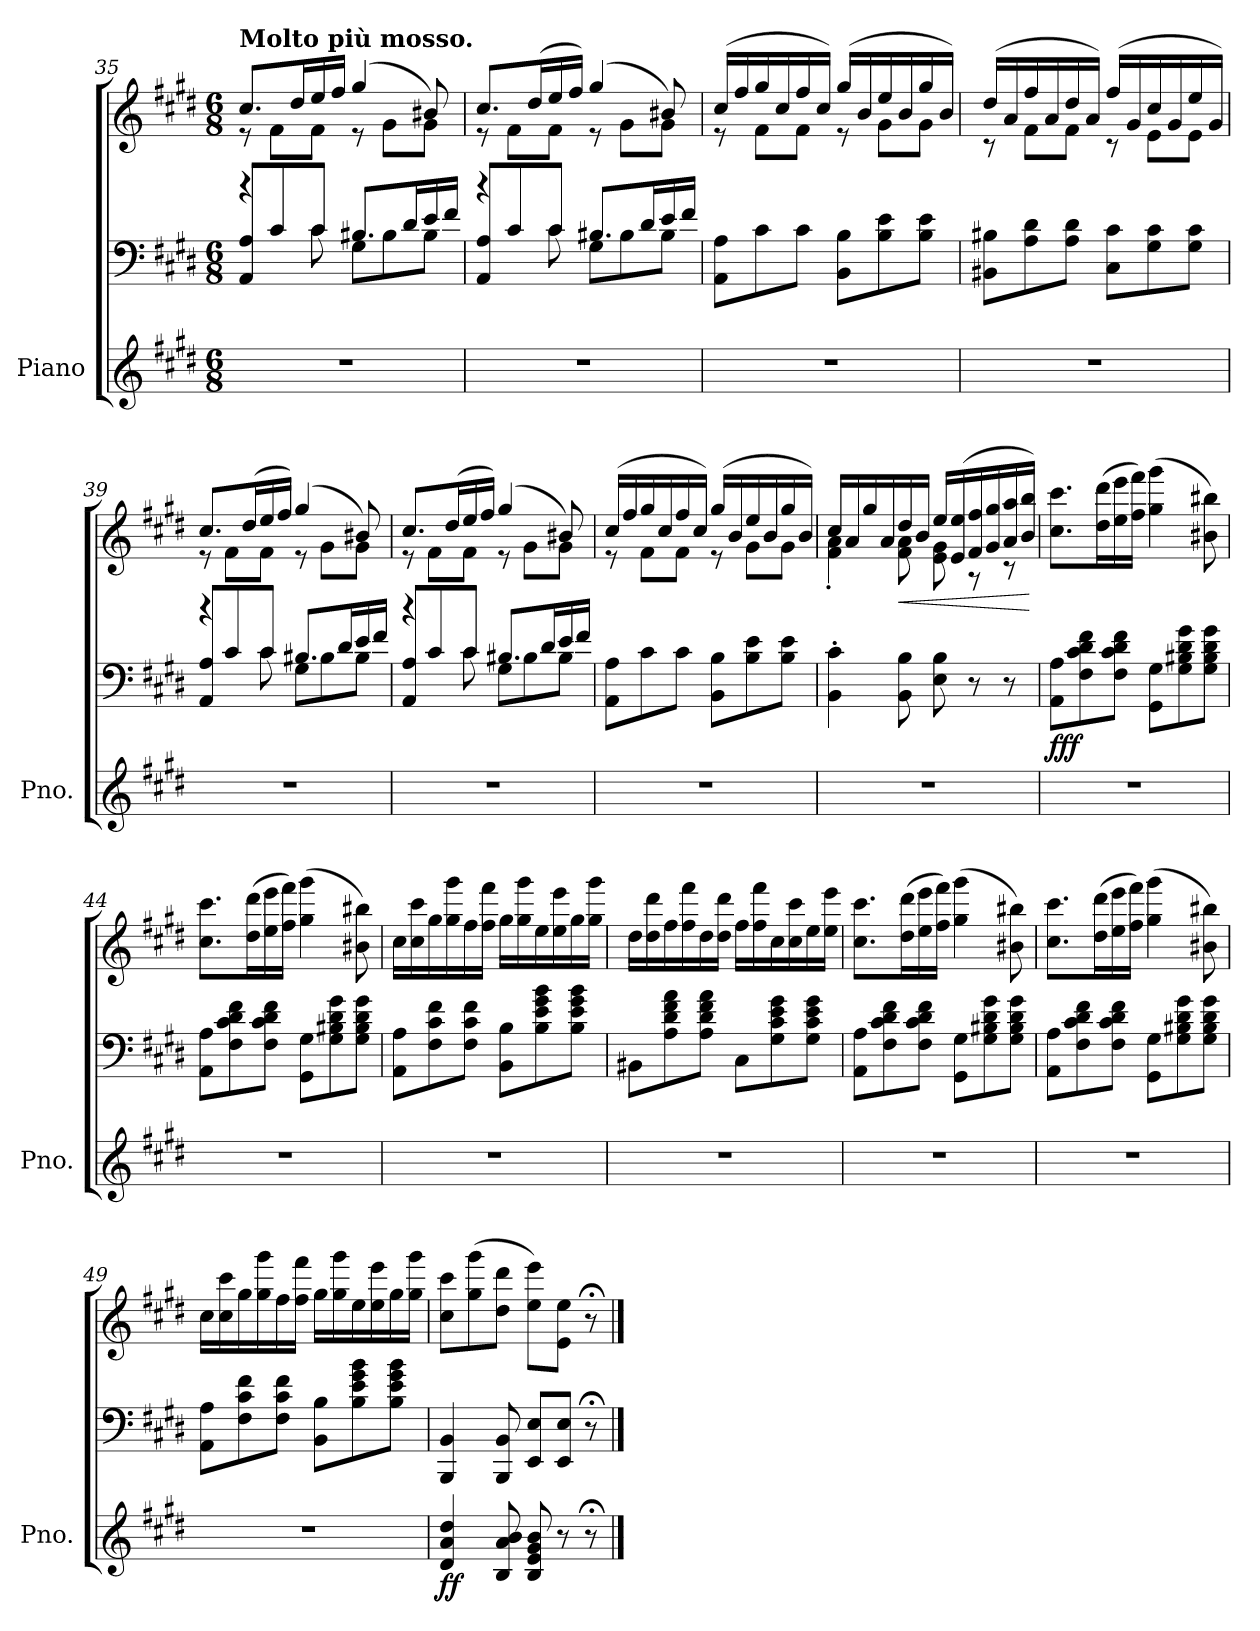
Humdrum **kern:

**kern	**kern	**kern	**dynam
*part1	*part1	*part1	*part1
*staff3	*staff2	*staff1	*staff1/2/3
*I"Piano	*	*	*
*I'Pno.	*	*	*
*clefG2	*clefF4	*clefG2	*
*k[f#c#g#d#]	*k[f#c#g#d#]	*k[f#c#g#d#]	*
*M6/8	*M6/8	*M6/8	*
*MM104	*MM104	*MM104	*
=35	=35	=35	=35
*	*^	*^	*
!	!	!	!LO:TX:a:B:t=Molto più mosso.	!	!
2.r	8AA/ 8A/L	4rdd	8.cc#/L	8r	.
.	8c#/	.	.	8f#\L	.
.	.	.	16dd#/L	.	.
.	8c#/J	8c#\	16ee/	8f#\J	.
.	.	.	16ff#/JJ	.	.
.	8G#'\L	8.B#X/L	(>4gg#/	8r	.
.	8B#\	.	.	8g#\L	.
.	.	16d#/L	.	.	.
.	8B#\J	16e/	8b#X/)	8g#\J	.
.	.	16f#/JJ	.	.	.
=36	=36	=36	=36	=36	=36
2.r	8AA/ 8A/L	4rdd	8.cc#/L	8r	.
.	8c#/	.	.	8f#\L	.
.	.	.	(>16dd#/L	.	.
.	8c#/J	8c#\	16ee/	8f#\J	.
.	.	.	16ff#/JJ)	.	.
.	8G#'\L	8.B#X/L	(>4gg#/	8r	.
.	8B#\	.	.	8g#\L	.
.	.	16d#/L	.	.	.
.	8B#\J	16e/	8b#X/)	8g#\J	.
.	.	16f#/JJ	.	.	.
*	*v	*v	*	*	*
=37	=37	=37	=37	=37
2.r	8AA\ 8A\L	(>16cc#/LL	8r	.
.	.	16ff#/	.	.
.	8c#\	16gg#/	8f#\L	.
.	.	16cc#/	.	.
.	8c#\J	16ff#/	8f#\J	.
.	.	16cc#/JJ)	.	.
.	8BB\ 8B\L	(>16gg#/LL	8r	.
.	.	16b/	.	.
.	8B\ 8e\	16ee/	8g#\L	.
.	.	16b/	.	.
.	8B\ 8e\J	16gg#/	8g#\J	.
.	.	16b/JJ)	.	.
=38	=38	=38	=38	=38
2.r	8BB#X\ 8B#X\L	(>16dd#/LL	8r	.
.	.	16a/	.	.
.	8A\ 8d#\	16ff#/	8f#\L	.
.	.	16a/	.	.
.	8A\ 8d#\J	16dd#/	8f#\J	.
.	.	16a/JJ)	.	.
.	8C#\ 8c#\L	(>16ff#/LL	8r	.
.	.	16g#/	.	.
.	8G#\ 8c#\	16cc#/	8e\L	.
.	.	16g#/	.	.
.	8G#\ 8c#\J	16ee/	8e\J	.
.	.	16g#/JJ)	.	.
!!LO:LB:g=z	!!
=39	=39	=39	=39	=39
*	*^	*	*	*
2.r	8AA/ 8A/L	4rdd	8.cc#/L	8r	.
.	8c#/	.	.	8f#\L	.
.	.	.	(>16dd#/L	.	.
.	8c#/J	8c#\	16ee/	8f#\J	.
.	.	.	16ff#/JJ)	.	.
.	8G#'\L	8.B#X/L	(>4gg#/	8r	.
.	8B#\	.	.	8g#\L	.
.	.	16d#/L	.	.	.
.	8B#\J	16e/	8b#X/)	8g#\J	.
.	.	16f#/JJ	.	.	.
=40	=40	=40	=40	=40	=40
2.r	8AA/ 8A/L	4rdd	8.cc#/L	8r	.
.	8c#/	.	.	8f#\L	.
.	.	.	(>16dd#/L	.	.
.	8c#/J	8c#\	16ee/	8f#\J	.
.	.	.	16ff#/JJ)	.	.
.	8G#'\L	8.B#X/L	(>4gg#/	8r	.
.	8B#\	.	.	8g#\L	.
.	.	16d#/L	.	.	.
.	8B#\J	16e/	8b#X/)	8g#\J	.
.	.	16f#/JJ	.	.	.
*	*v	*v	*	*	*
=41	=41	=41	=41	=41
2.r	8AA\ 8A\L	(>16cc#/LL	8r	.
.	.	16ff#/	.	.
.	8c#\	16gg#/	8f#\L	.
.	.	16cc#/	.	.
.	8c#\J	16ff#/	8f#\J	.
.	.	16cc#/JJ)	.	.
.	8BB\ 8B\L	(>16gg#/LL	8r	.
.	.	16b/	.	.
.	8B\ 8e\	16ee/	8g#\L	.
.	.	16b/	.	.
.	8B\ 8e\J	16gg#/	8g#\J	.
.	.	16b/JJ)	.	.
=42	=42	=42	=42	=42
2.r	4BB\' 4c#\'	16cc#/LL	4f#\' 4a\'	.
.	.	16a/	.	.
.	.	16gg#/	.	.
.	.	16a/	.	.
!	!	!	!	!LO:HP:b
.	8BB\ 8B\	16dd#/	8f#\ 8a\	<
.	.	16b/JJ	.	.
.	8E\ 8B\	16ee/LL	8e\ 8g#\	.
.	.	(>16e/ 16ee/	.	.
.	8r	16f#/ 16ff#/	8r	.
.	.	16g#/ 16gg#/	.	.
.	8r	16a/ 16aa/	8r	.
.	.	16b/ 16bb/JJ)	.	.
*	*	*v	*v	*
.	.	.	[
=43	=43	=43	=43
!	!	!	!LO:DY:b=2
!	!	!	!LO:DY:n=1:b
2.r	8AA\ 8A\L	8.cc#\ 8.ccc#\L	f ff
.	8F#\ 8c#\ 8d#\ 8f#\	.	.
.	.	(>16dd#\ 16ddd#\L	.
.	8F#\ 8c#\ 8d#\ 8f#\J	16ee\ 16eee\	.
.	.	16ff#\ 16fff#\JJ)	.
.	8GG#\ 8G#\L	(>4gg#\ 4ggg#\	.
.	8G#\ 8B#X\ 8d#\ 8g#\	.	.
.	8G#\ 8B#\ 8d#\ 8g#\J	8b#X\ 8bb#X\)	.
!!LO:LB:g=z
=44	=44	=44	=44
2.r	8AA\ 8A\L	8.cc#\ 8.ccc#\L	.
.	8F#\ 8c#\ 8d#\ 8f#\	.	.
.	.	(>16dd#\ 16ddd#\L	.
.	8F#\ 8c#\ 8d#\ 8f#\J	16ee\ 16eee\	.
.	.	16ff#\ 16fff#\JJ)	.
.	8GG#\ 8G#\L	(>4gg#\ 4ggg#\	.
.	8G#\ 8B#X\ 8d#\ 8g#\	.	.
.	8G#\ 8B#\ 8d#\ 8g#\J	8b#X\ 8bb#X\)	.
=45	=45	=45	=45
2.r	8AA\ 8A\L	16cc#\LL	.
.	.	16cc#\ 16ccc#\	.
.	8F#\ 8c#\ 8f#\	16gg#\	.
.	.	16gg#\ 16ggg#\	.
.	8F#\ 8c#\ 8f#\J	16ff#\	.
.	.	16ff#\ 16fff#\JJ	.
.	8BB\ 8B\L	16gg#\LL	.
.	.	16gg#\ 16ggg#\	.
.	8B\ 8e\ 8g#\ 8b\	16ee\	.
.	.	16ee\ 16eee\	.
.	8B\ 8e\ 8g#\ 8b\J	16gg#\	.
.	.	16gg#\ 16ggg#\JJ	.
=46	=46	=46	=46
2.r	8BB#X\L	16dd#\LL	.
.	.	16dd#\ 16ddd#\	.
.	8A\ 8d#\ 8f#\ 8a\	16ff#\	.
.	.	16ff#\ 16fff#\	.
.	8A\ 8d#\ 8f#\ 8a\J	16dd#\	.
.	.	16dd#\ 16ddd#\JJ	.
.	8C#\L	16ff#\LL	.
.	.	16ff#\ 16fff#\	.
.	8G#\ 8c#\ 8e\ 8g#\	16cc#\	.
.	.	16cc#\ 16ccc#\	.
.	8G#\ 8c#\ 8e\ 8g#\J	16ee\	.
.	.	16ee\ 16eee\JJ	.
=47	=47	=47	=47
2.r	8AA\ 8A\L	8.cc#\ 8.ccc#\L	.
.	8F#\ 8c#\ 8d#\ 8f#\	.	.
.	.	(>16dd#\ 16ddd#\L	.
.	8F#\ 8c#\ 8d#\ 8f#\J	16ee\ 16eee\	.
.	.	16ff#\ 16fff#\JJ)	.
.	8GG#\ 8G#\L	(>4gg#\ 4ggg#\	.
.	8G#\ 8B#X\ 8d#\ 8g#\	.	.
.	8G#\ 8B#\ 8d#\ 8g#\J	8b#X\ 8bb#X\)	.
=48	=48	=48	=48
2.r	8AA\ 8A\L	8.cc#\ 8.ccc#\L	.
.	8F#\ 8c#\ 8d#\ 8f#\	.	.
.	.	(>16dd#\ 16ddd#\L	.
.	8F#\ 8c#\ 8d#\ 8f#\J	16ee\ 16eee\	.
.	.	16ff#\ 16fff#\JJ)	.
.	8GG#\ 8G#\L	(>4gg#\ 4ggg#\	.
.	8G#\ 8B#X\ 8d#\ 8g#\	.	.
.	8G#\ 8B#\ 8d#\ 8g#\J	8b#X\ 8bb#X\)	.
!!LO:LB:g=z
=49	=49	=49	=49
2.r	8AA\ 8A\L	16cc#\LL	.
.	.	16cc#\ 16ccc#\	.
.	8F#\ 8c#\ 8f#\	16gg#\	.
.	.	16gg#\ 16ggg#\	.
.	8F#\ 8c#\ 8f#\J	16ff#\	.
.	.	16ff#\ 16fff#\JJ	.
.	8BB\ 8B\L	16gg#\LL	.
.	.	16gg#\ 16ggg#\	.
.	8B\ 8e\ 8g#\ 8b\	16ee\	.
.	.	16ee\ 16eee\	.
.	8B\ 8e\ 8g#\ 8b\J	16gg#\	.
.	.	16gg#\ 16ggg#\JJ	.
=50	=50	=50	=50
!	!	!	!LO:DY:b=3
4d#/ 4a/ 4dd#/	4BBB/ 4BB/	8cc#\ 8ccc#\L	ff
.	.	(>8gg#\ 8ggg#\	.
8B/ 8a/ 8b/	8BBB/ 8BB/	8dd#\ 8ddd#\J	.
8B/ 8e/ 8g#/ 8b/	8EE/ 8E/L	8ee\ 8eee\L)	.
8r	8EE/ 8E/J	8e\ 8ee\J	.
8r;<	8r;<	8r;<	.
==	==	==	==
*-	*-	*-	*-
